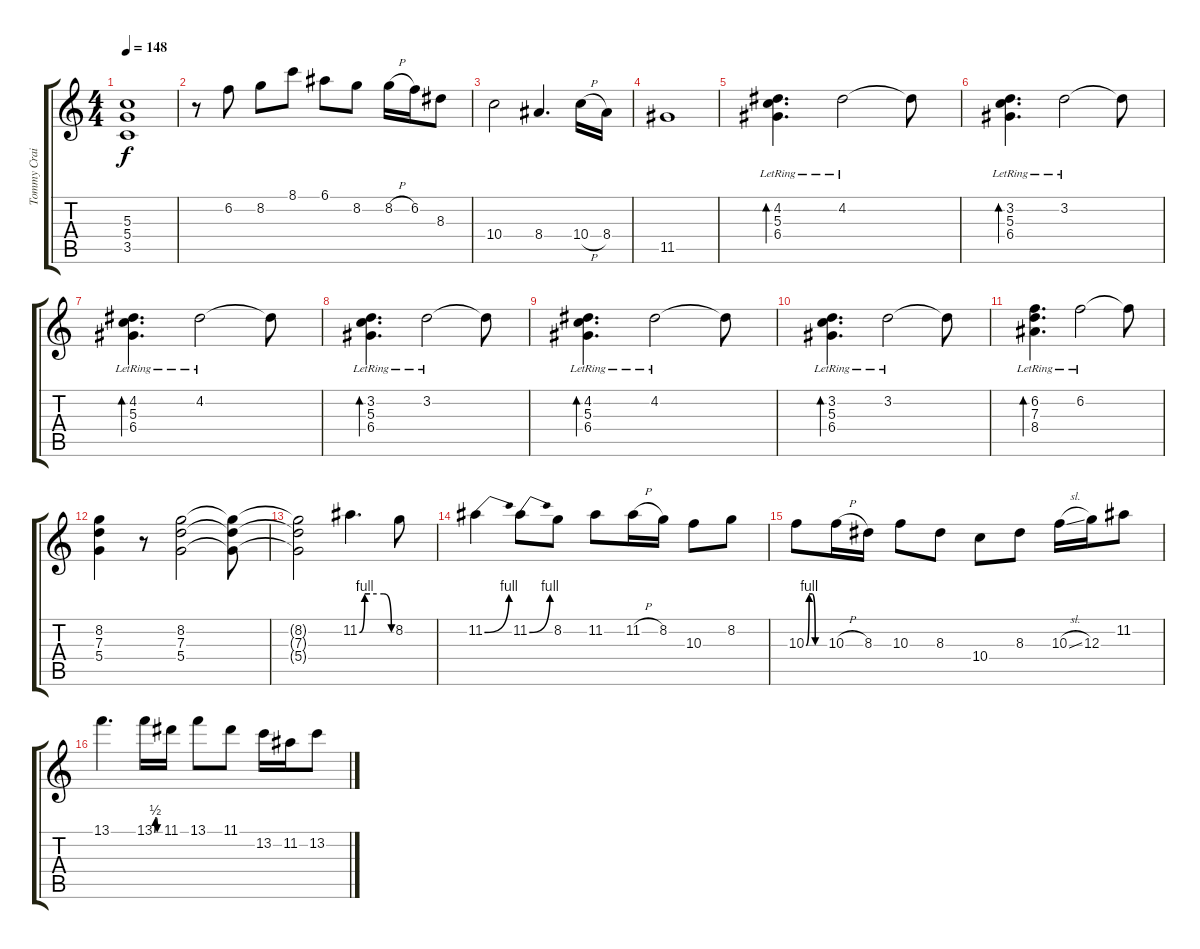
\track ("Tommy Crain Guitar" "Tommy Crai") {instrument overdrivenguitar}
\staff {score tabs}
\tuning (E4 B3 G3 D3 A2 E2) {hide}
\ts (4 4)
\tempo 148
\clef g2
\ks c
(5.3 5.4 3.5).1{dy f} |
r.8 6.2.8 8.2.8 8.1.8 6.1.8 8.2.8 8.2{h}.16 6.2.16 8.3.8 |
10.4.2{volume 14} 8.4.4{d} 10.4{h}.16 8.4.16 |
11.5.1 |
(4.2{lr} 5.3{lr} 6.4{lr}).4{d bd 240 instrument electricguitarclean} 4.2{lr}.2 4.2{t}.8 |
(3.2{lr} 5.3{lr} 6.4{lr}).4{d bd 240} 3.2{lr}.2 3.2{t}.8 |
(4.2{lr} 5.3{lr} 6.4{lr}).4{d bd 240} 4.2{lr}.2 4.2{t}.8 |
(3.2{lr} 5.3{lr} 6.4{lr}).4{d bd 240} 3.2{lr}.2 3.2{t}.8 |
(4.2{lr} 5.3{lr} 6.4{lr}).4{d bd 240} 4.2{lr}.2 4.2{t}.8 |
(3.2{lr} 5.3{lr} 6.4{lr}).4{d bd 240} 3.2{lr}.2 3.2{t}.8 |
(6.2{lr} 7.3{lr} 8.4{lr}).4{d bd 240} 6.2{lr}.2 6.2{t}.8 |
(8.2 7.3 5.4).4{volume 14 balance 8 instrument overdrivenguitar} r.8 (8.2 7.3 5.4).2 (8.2{t} 7.3{t} 5.4{t}).8 |
(8.2{t} 7.3{t} 5.4{t}).2 11.2{be (custom 0 0 10 4 20 4 46 4 60 0)}.4{d volume 16 balance 8} 8.2.8 |
11.2{be (bend 0 0 60 4)}.4 11.2{be (bend 0 0 60 4)}.8 8.2.8 11.2.8 11.2{h}.16 8.2.16 10.3.8 8.2.8 |
10.3{be (custom 0 0 10 4 20 4 30 0 60 0)}.8 10.3{h}.16 8.3.16 10.3.8 8.3.8 10.4.8 8.3.8 10.3{sl}.16 12.3.16 11.2.8 |
13.1.4{d} 13.1{be (custom 0 0 10 2 20 2 30 0 60 0)}.16 11.1.16 13.1.8 11.1.8 13.2.16 11.2.16 13.2.8
